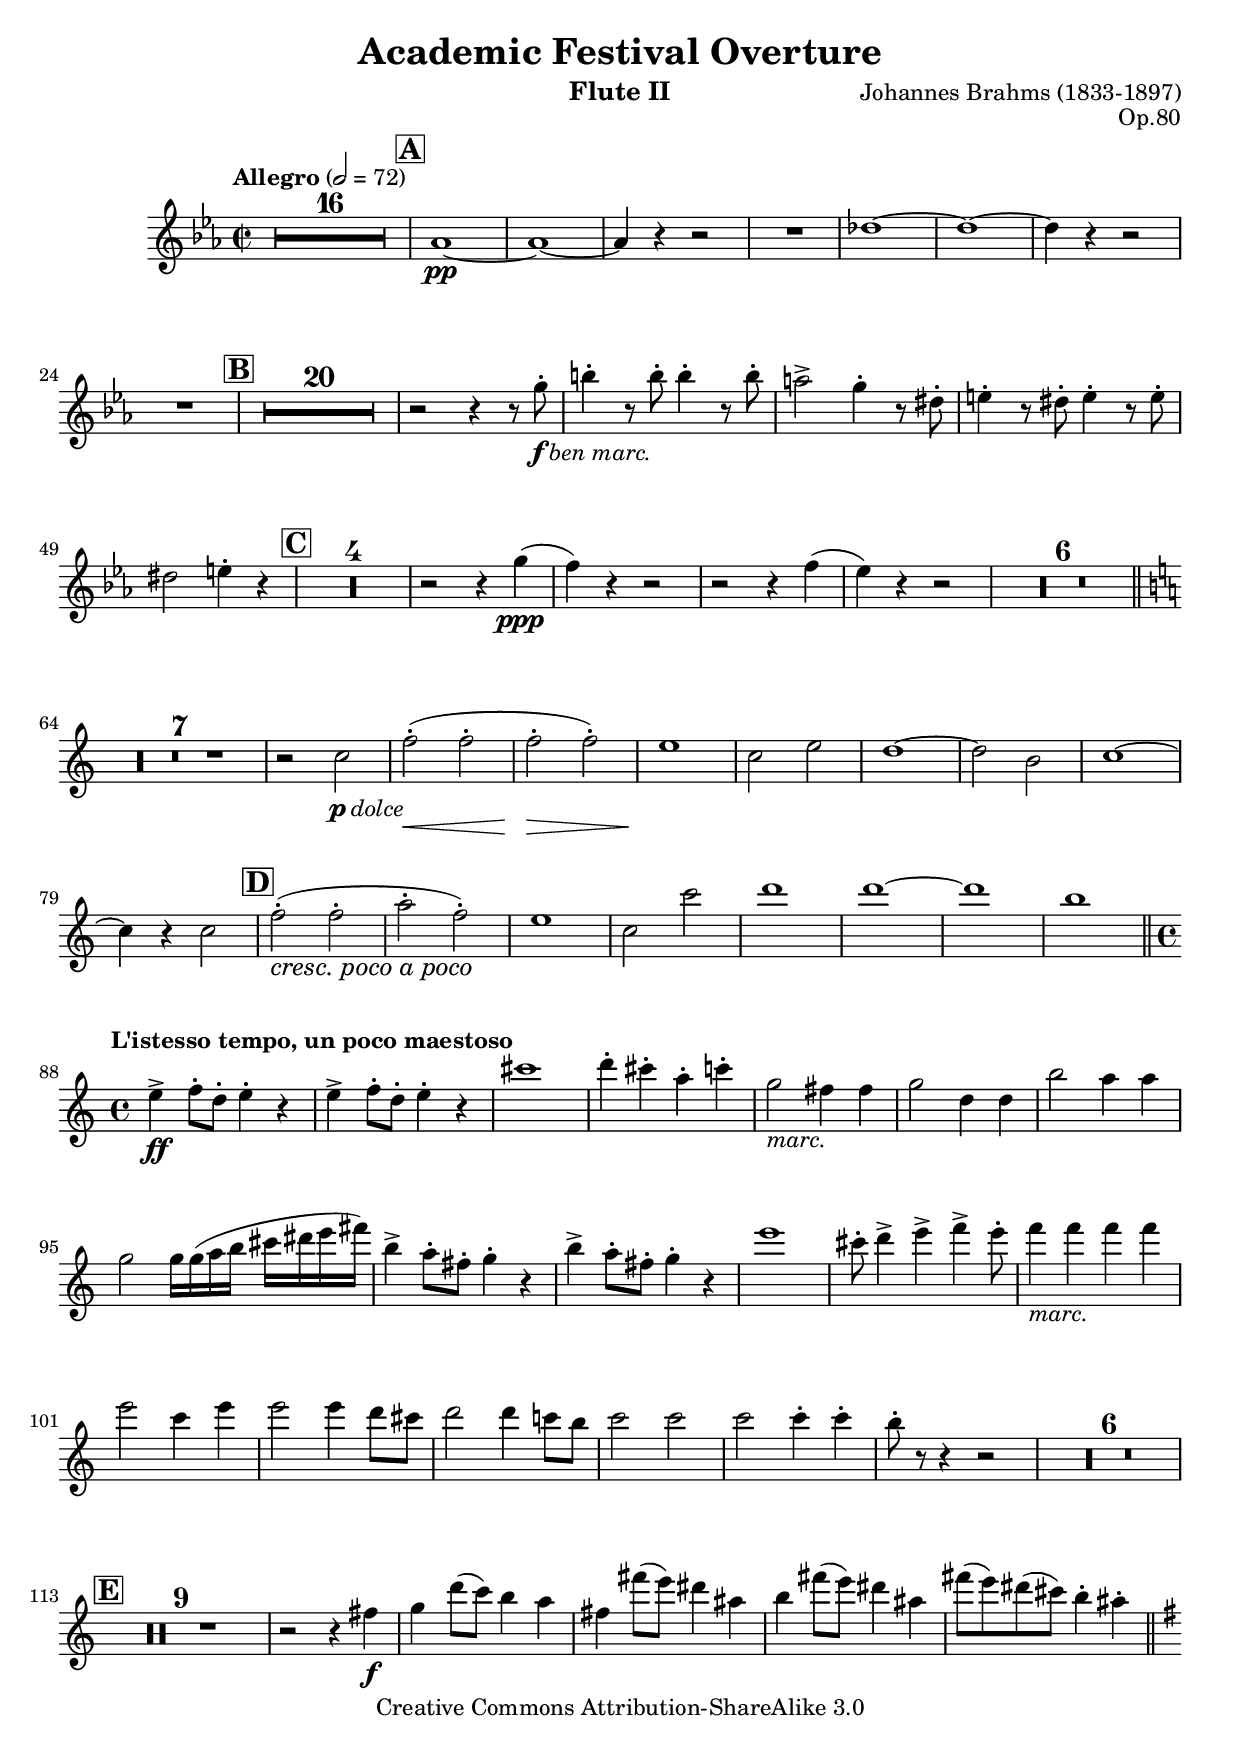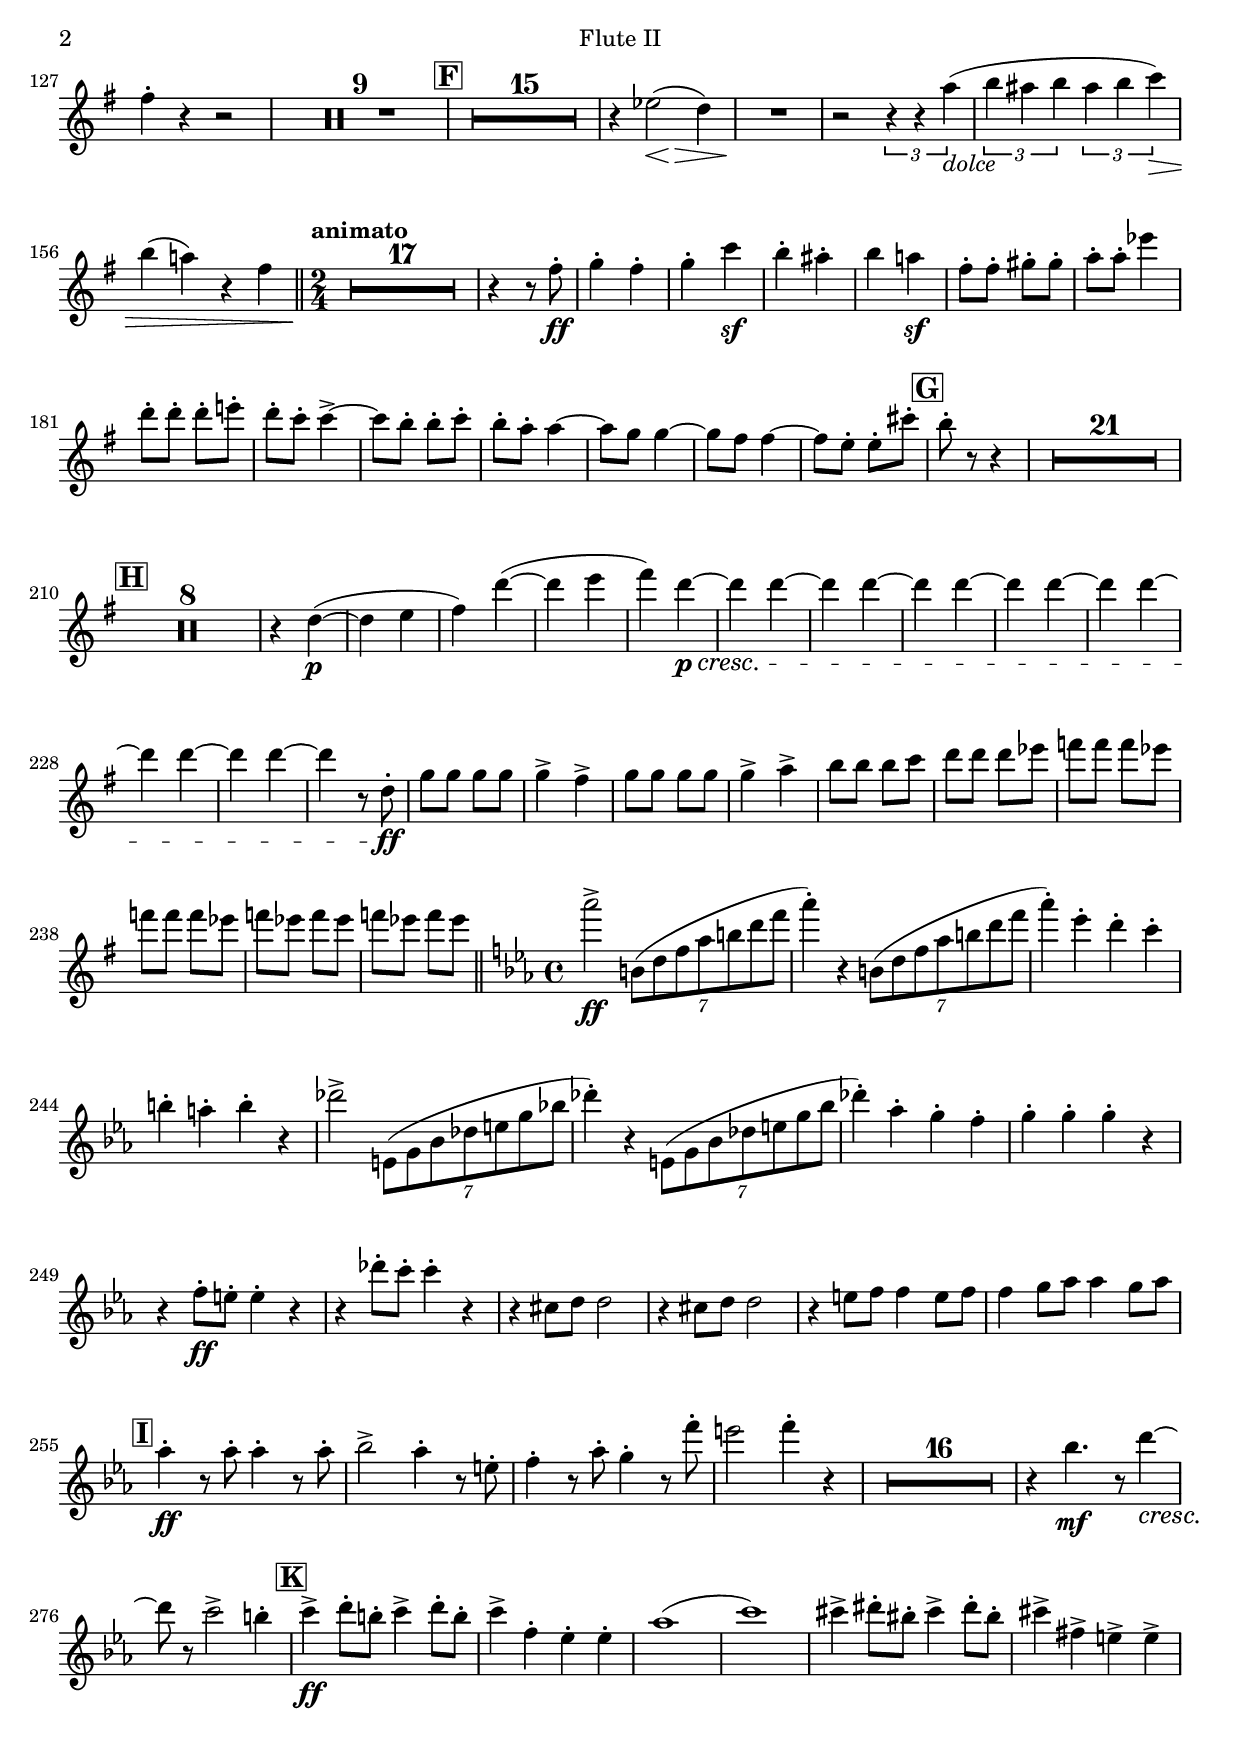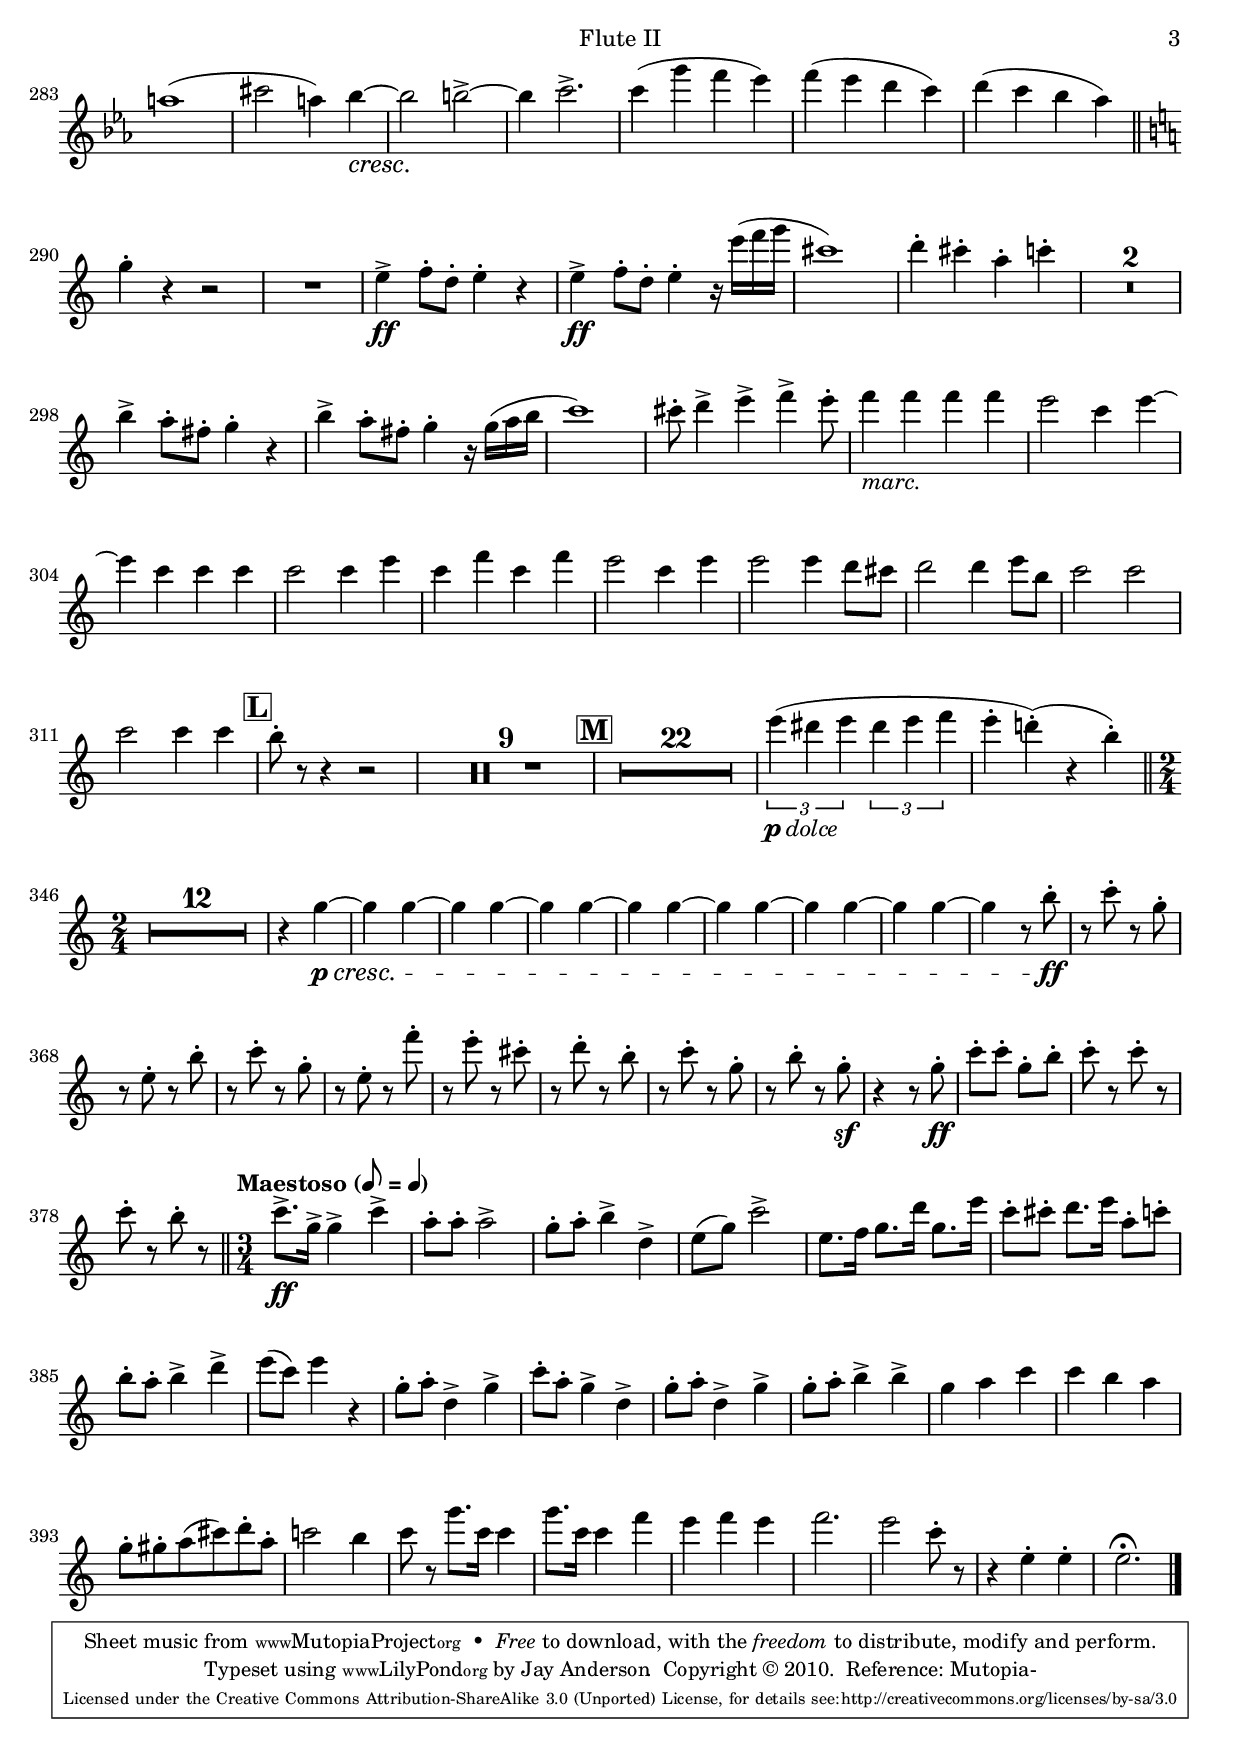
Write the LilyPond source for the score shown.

\version "2.13.51"

\include "defs.ily"
\include "flute2.ily"

instrument = "Flute II"

\include "header.ily"

\score
{
  \new Staff
  {
    << \removeWithTag #'score \fluteTwo \outline >>
  }
}
